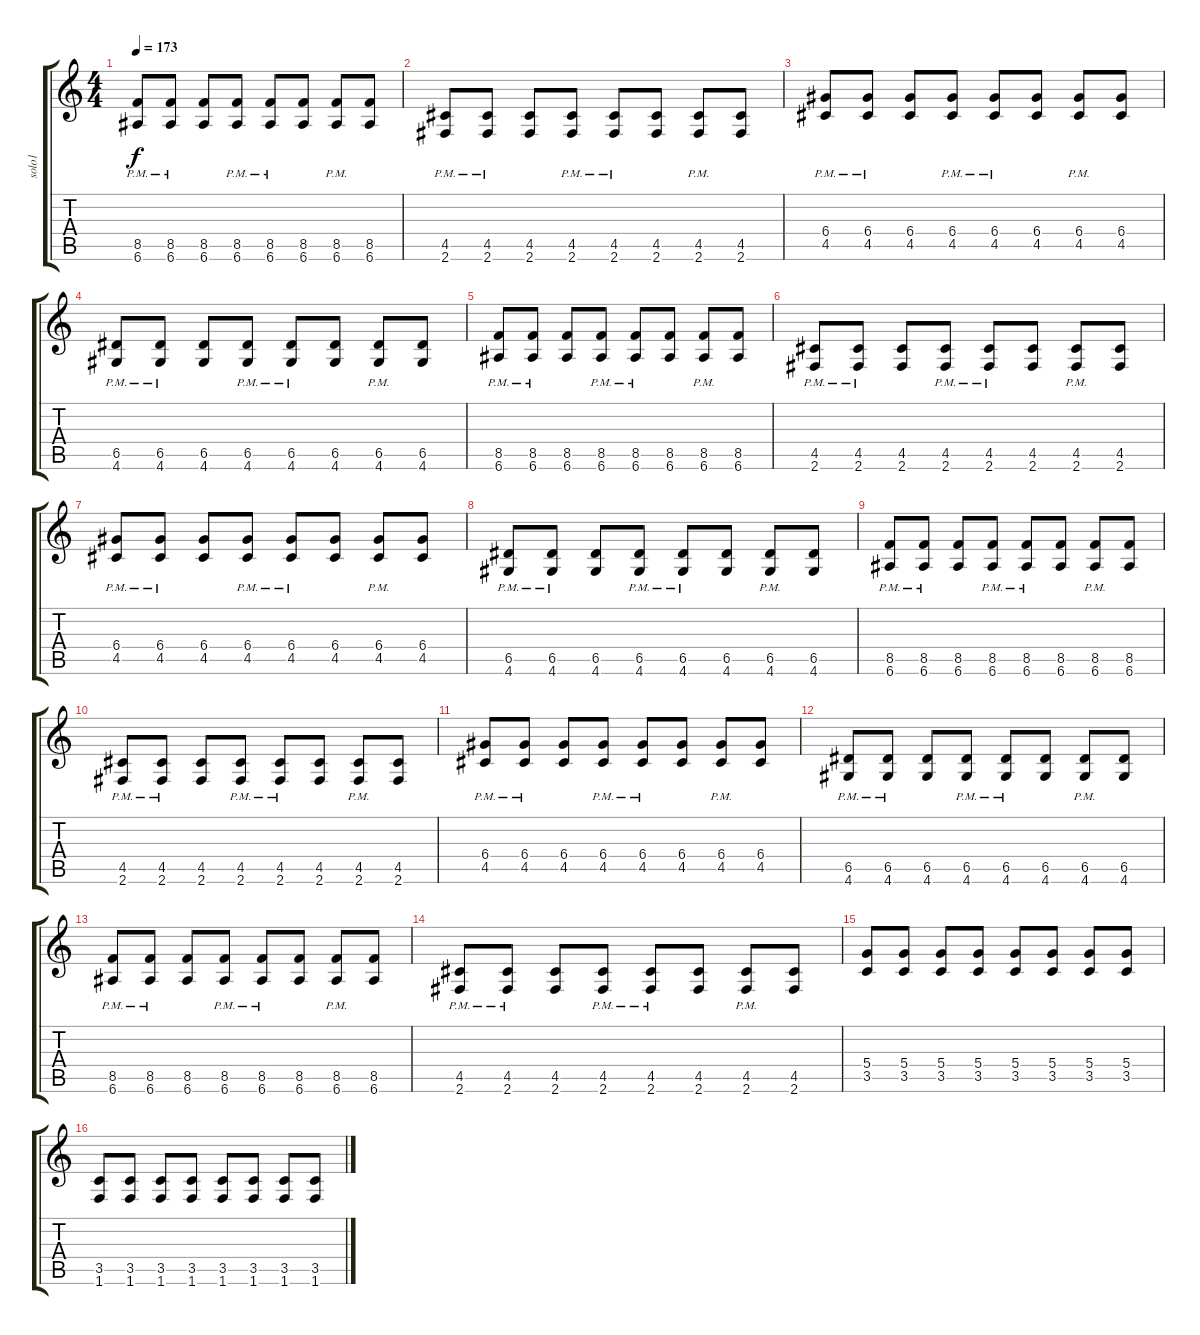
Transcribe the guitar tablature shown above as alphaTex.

\track ("solo1" "solo1") {instrument distortionguitar}
\staff {score tabs}
\tuning (E4 B3 G3 D3 A2 E2) {hide}
\ts (4 4)
\tempo 173
\clef g2
\ks c
(8.5{pm} 6.6{pm}).8{dy f} (8.5{pm} 6.6{pm}).8 (8.5 6.6).8 (8.5{pm} 6.6{pm}).8 (8.5{pm} 6.6{pm}).8 (8.5 6.6).8 (8.5{pm} 6.6{pm}).8 (8.5 6.6).8 |
(4.5{pm} 2.6{pm}).8 (4.5{pm} 2.6{pm}).8 (4.5 2.6).8 (4.5{pm} 2.6{pm}).8 (4.5{pm} 2.6{pm}).8 (4.5 2.6).8 (4.5{pm} 2.6{pm}).8 (4.5 2.6).8 |
(6.4{pm} 4.5{pm}).8 (6.4{pm} 4.5{pm}).8 (6.4 4.5).8 (6.4{pm} 4.5{pm}).8 (6.4{pm} 4.5{pm}).8 (6.4 4.5).8 (6.4{pm} 4.5{pm}).8 (6.4 4.5).8 |
(6.5{pm} 4.6{pm}).8 (6.5{pm} 4.6{pm}).8 (6.5 4.6).8 (6.5{pm} 4.6{pm}).8 (6.5{pm} 4.6{pm}).8 (6.5 4.6).8 (6.5{pm} 4.6{pm}).8 (6.5 4.6).8 |
(8.5{pm} 6.6{pm}).8 (8.5{pm} 6.6{pm}).8 (8.5 6.6).8 (8.5{pm} 6.6{pm}).8 (8.5{pm} 6.6{pm}).8 (8.5 6.6).8 (8.5{pm} 6.6{pm}).8 (8.5 6.6).8 |
(4.5{pm} 2.6{pm}).8 (4.5{pm} 2.6{pm}).8 (4.5 2.6).8 (4.5{pm} 2.6{pm}).8 (4.5{pm} 2.6{pm}).8 (4.5 2.6).8 (4.5{pm} 2.6{pm}).8 (4.5 2.6).8 |
(6.4{pm} 4.5{pm}).8 (6.4{pm} 4.5{pm}).8 (6.4 4.5).8 (6.4{pm} 4.5{pm}).8 (6.4{pm} 4.5{pm}).8 (6.4 4.5).8 (6.4{pm} 4.5{pm}).8 (6.4 4.5).8 |
(6.5{pm} 4.6{pm}).8 (6.5{pm} 4.6{pm}).8 (6.5 4.6).8 (6.5{pm} 4.6{pm}).8 (6.5{pm} 4.6{pm}).8 (6.5 4.6).8 (6.5{pm} 4.6{pm}).8 (6.5 4.6).8 |
(8.5{pm} 6.6{pm}).8 (8.5{pm} 6.6{pm}).8 (8.5 6.6).8 (8.5{pm} 6.6{pm}).8 (8.5{pm} 6.6{pm}).8 (8.5 6.6).8 (8.5{pm} 6.6{pm}).8 (8.5 6.6).8 |
(4.5{pm} 2.6{pm}).8 (4.5{pm} 2.6{pm}).8 (4.5 2.6).8 (4.5{pm} 2.6{pm}).8 (4.5{pm} 2.6{pm}).8 (4.5 2.6).8 (4.5{pm} 2.6{pm}).8 (4.5 2.6).8 |
(6.4{pm} 4.5{pm}).8 (6.4{pm} 4.5{pm}).8 (6.4 4.5).8 (6.4{pm} 4.5{pm}).8 (6.4{pm} 4.5{pm}).8 (6.4 4.5).8 (6.4{pm} 4.5{pm}).8 (6.4 4.5).8 |
(6.5{pm} 4.6{pm}).8 (6.5{pm} 4.6{pm}).8 (6.5 4.6).8 (6.5{pm} 4.6{pm}).8 (6.5{pm} 4.6{pm}).8 (6.5 4.6).8 (6.5{pm} 4.6{pm}).8 (6.5 4.6).8 |
(8.5{pm} 6.6{pm}).8 (8.5{pm} 6.6{pm}).8 (8.5 6.6).8 (8.5{pm} 6.6{pm}).8 (8.5{pm} 6.6{pm}).8 (8.5 6.6).8 (8.5{pm} 6.6{pm}).8 (8.5 6.6).8 |
(4.5{pm} 2.6{pm}).8 (4.5{pm} 2.6{pm}).8 (4.5 2.6).8 (4.5{pm} 2.6{pm}).8 (4.5{pm} 2.6{pm}).8 (4.5 2.6).8 (4.5{pm} 2.6{pm}).8 (4.5 2.6).8 |
(5.4 3.5).8 (5.4 3.5).8 (5.4 3.5).8 (5.4 3.5).8 (5.4 3.5).8 (5.4 3.5).8 (5.4 3.5).8 (5.4 3.5).8 |
(3.5 1.6).8 (3.5 1.6).8 (3.5 1.6).8 (3.5 1.6).8 (3.5 1.6).8 (3.5 1.6).8 (3.5 1.6).8 (3.5 1.6).8
